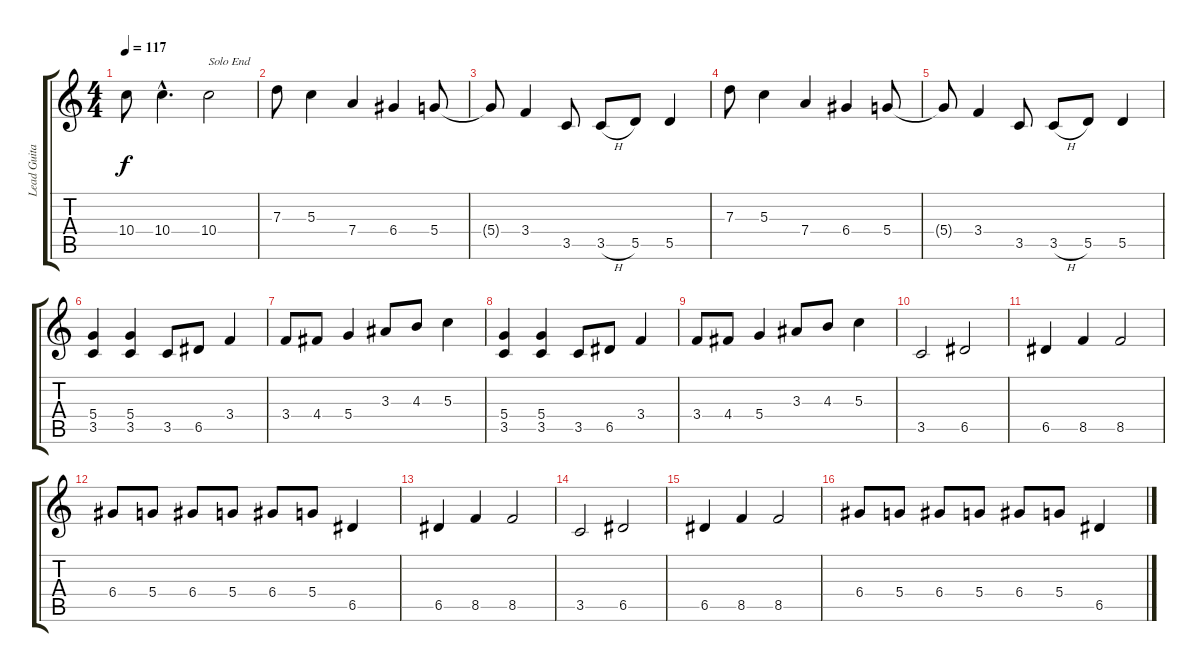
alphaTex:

\track ("Lead Guitar" "Lead Guita") {instrument distortionguitar}
\staff {score tabs}
\tuning (E4 B3 G3 D3 A2 E2) {hide}
\ts (4 4)
\tempo 117
\clef g2
\ks c
10.4{t}.8{dy f} 10.4{hac}.4{d} 10.4.2{txt "Solo End"} |
7.3.8 5.3.4 7.4.4 6.4.4 5.4.8 |
5.4{t}.8 3.4.4 3.5.8 3.5{h}.8 5.5.8 5.5.4 |
7.3.8 5.3.4 7.4.4 6.4.4 5.4.8 |
5.4{t}.8 3.4.4 3.5.8 3.5{h}.8 5.5.8 5.5.4 |
(5.4 3.5).4 (5.4 3.5).4 3.5.8 6.5.8 3.4.4 |
3.4.8 4.4.8 5.4.4 3.3.8 4.3.8 5.3.4 |
(5.4 3.5).4 (5.4 3.5).4 3.5.8 6.5.8 3.4.4 |
3.4.8 4.4.8 5.4.4 3.3.8 4.3.8 5.3.4 |
3.5.2 6.5.2 |
6.5.4 8.5.4 8.5.2 |
6.4.8 5.4.8 6.4.8 5.4.8 6.4.8 5.4.8 6.5.4 |
6.5.4 8.5.4 8.5.2 |
3.5.2 6.5.2 |
6.5.4 8.5.4 8.5.2 |
6.4.8 5.4.8 6.4.8 5.4.8 6.4.8 5.4.8 6.5.4
